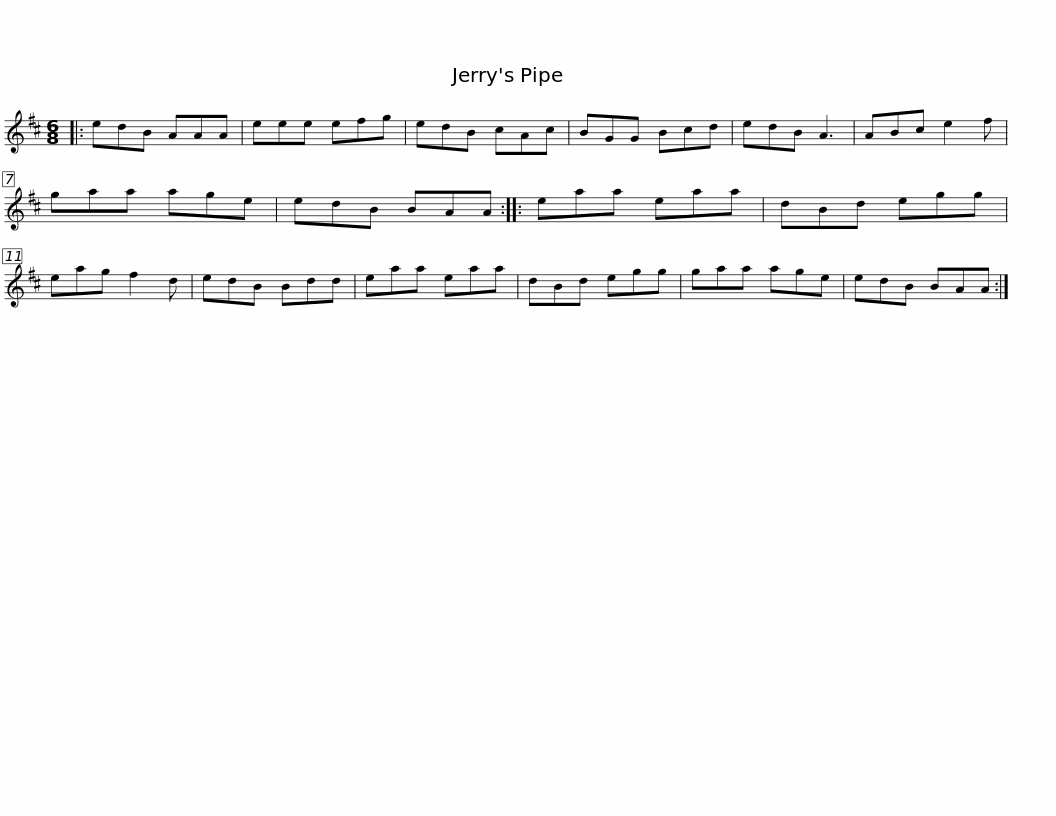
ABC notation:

X:1
L:1/8
M:6/8
I:linebreak $
K:D
V:1 treble
V:1
|: edB AAA | eee efg | edB cAc | BGG Bcd | edB A3 | %5
 ABc e2 f | gaa age |$ edB BAA :: eaa eaa | dBd egg | %10
 eag f2 d | edB Bdd | eaa eaa | dBd egg |$ gaa age | %15
 edB BAA :| %16
